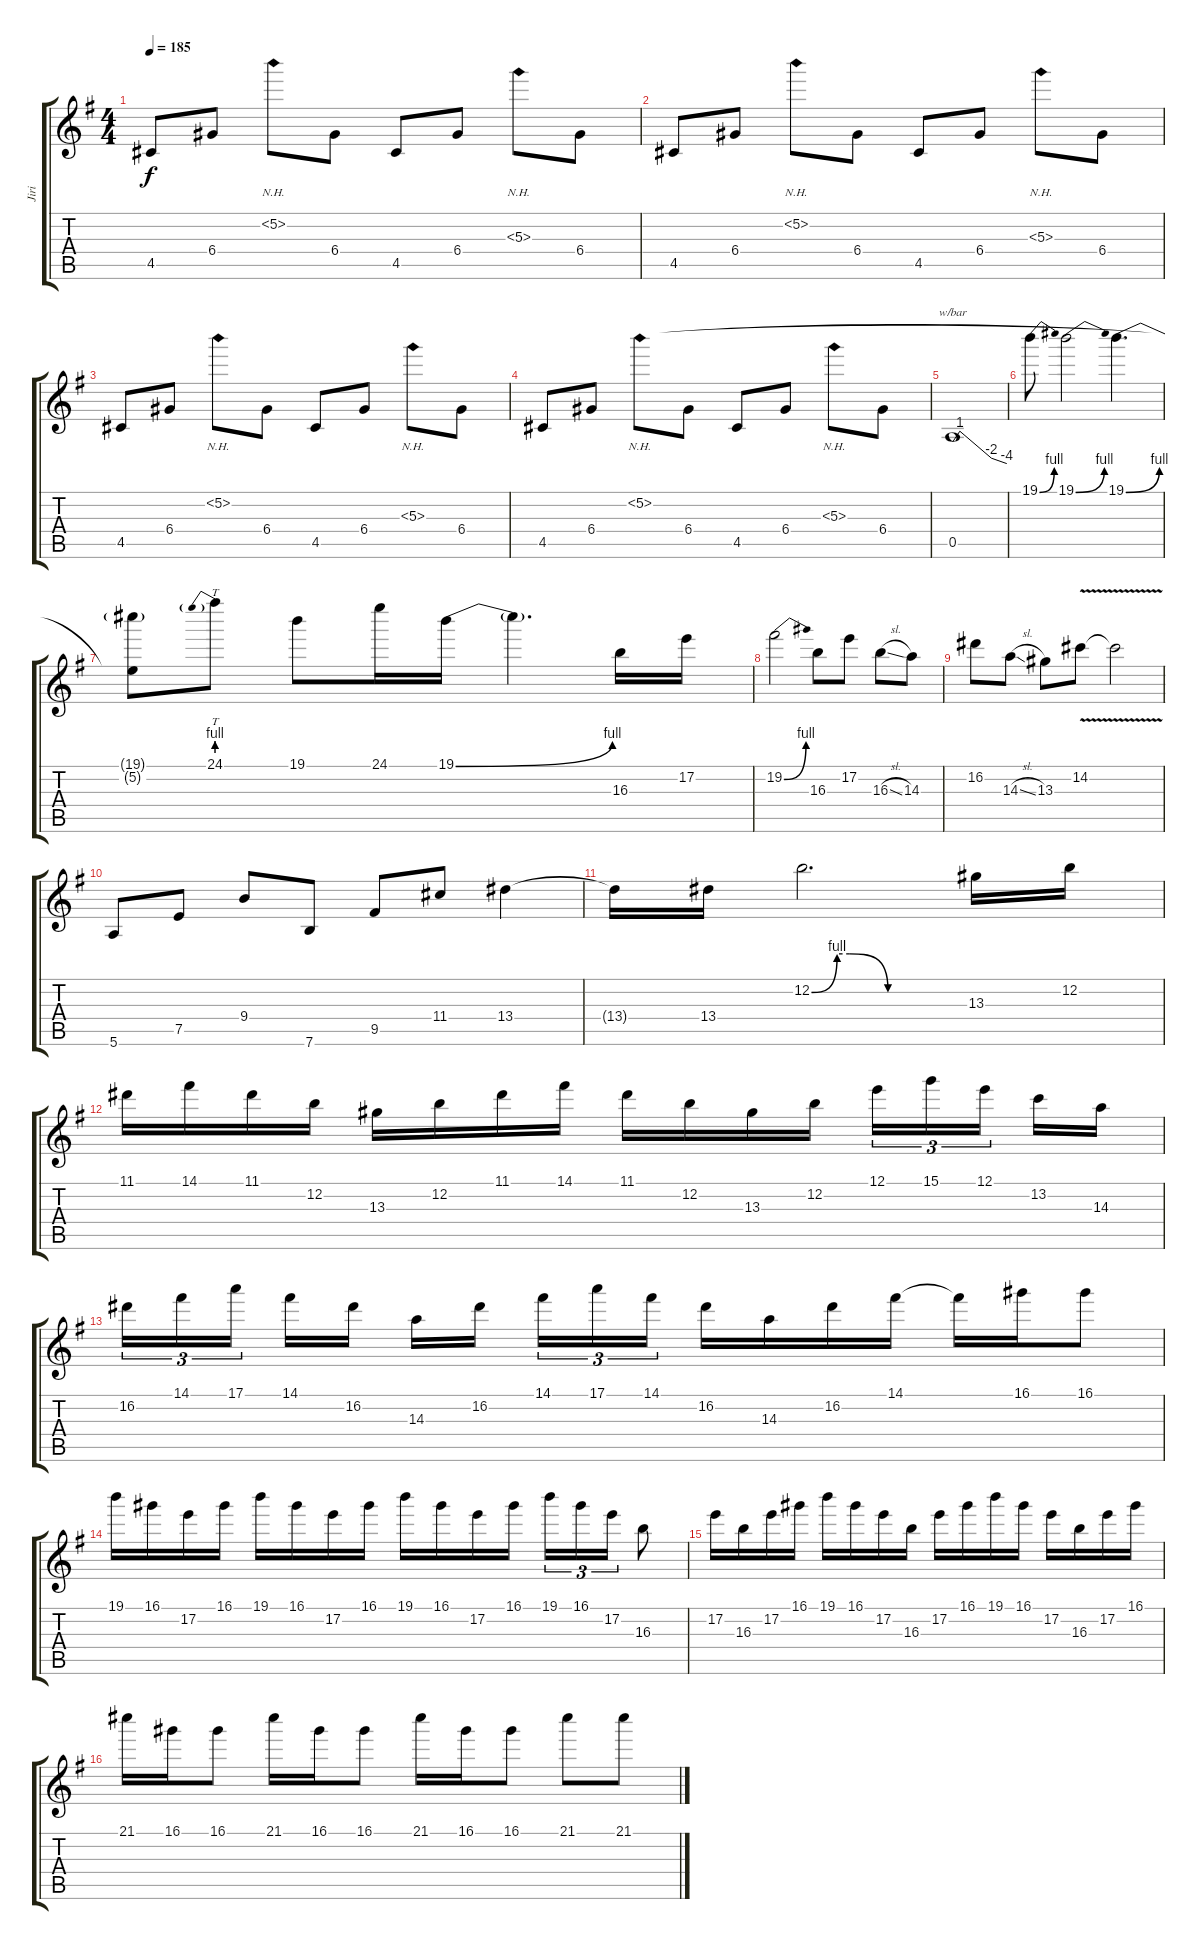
\track ("Jiri" "Jiri") {instrument distortionguitar}
\staff {score tabs}
\tuning (E4 B3 G3 D3 A2 E2) {hide}
\ts (4 4)
\tempo 185
\clef g2
\ks g
4.5.8{dy f} 6.4.8 5.2{nh}.8 6.4.8 4.5.8 6.4.8 5.3{nh}.8 6.4.8 |
4.5.8 6.4.8 5.2{nh}.8 6.4.8 4.5.8 6.4.8 5.3{nh}.8 6.4.8 |
4.5.8 6.4.8 5.2{nh}.8 6.4.8 4.5.8 6.4.8 5.3{nh}.8 6.4.8 |
4.5.8 6.4.8 5.2{nh}.8 6.4.8 4.5.8 6.4.8 5.3{nh}.8 6.4.8 |
0.5.1{tbe (custom default 0 0 8 4 43 -8 60 -16)} |
19.1{be (bend 0 0 60 4)}.8 19.1{be (bend 0 0 60 4)}.2 19.1{be (bend 0 0 60 4)}.4{d} |
(19.1{t} 5.2{t}).8 24.1{be (prebend 0 4 60 4)}.8{tt} 19.1.8 24.1.16 19.1{be (bend 0 0 60 4)}.16 19.1{t}.4{d} 16.3.16 17.2.16 |
19.2{be (bend 0 0 60 4)}.2 16.3.8 17.2.8 16.3{sl}.8 14.3.8 |
16.2.8 14.3{sl}.8 13.3.8 14.2{v}.8 14.2{t}.2 |
5.6.8 7.5.8 9.4.8 7.6.8 9.5.8 11.4.8 13.4.4 |
13.4{t}.16 13.4.16 12.2{be (custom 0 0 10 4 15 4 30 0 60 0)}.2{d} 13.3.16 12.2.16 |
11.1.16 14.1.16 11.1.16 12.2.16 13.3.16 12.2.16 11.1.16 14.1.16 11.1.16 12.2.16 13.3.16 12.2.16 12.1.16{tu (3 2)} 15.1.16{tu (3 2)} 12.1.16{tu (3 2) beam splitsecondary} 13.2.16 14.3.16 |
16.2.16{tu (3 2)} 14.1.16{tu (3 2)} 17.1.16{tu (3 2) beam splitsecondary} 14.1.16 16.2.16 14.3.16 16.2.16{beam splitsecondary} 14.1.16{tu (3 2)} 17.1.16{tu (3 2)} 14.1.16{tu (3 2)} 16.2.16 14.3.16 16.2.16 14.1.16 14.1{t}.16 16.1.16 16.1.8 |
19.1.16 16.1.16 17.2.16 16.1.16 19.1.16 16.1.16 17.2.16 16.1.16 19.1.16 16.1.16 17.2.16 16.1.16 19.1.16{tu (3 2)} 16.1.16{tu (3 2)} 17.2.16{tu (3 2)} 16.3.8 |
17.2.16 16.3.16 17.2.16 16.1.16 19.1.16 16.1.16 17.2.16 16.3.16 17.2.16 16.1.16 19.1.16 16.1.16 17.2.16 16.3.16 17.2.16 16.1.16 |
21.1.16 16.1.16 16.1.8 21.1.16 16.1.16 16.1.8 21.1.16 16.1.16 16.1.8 21.1.8 21.1.8
